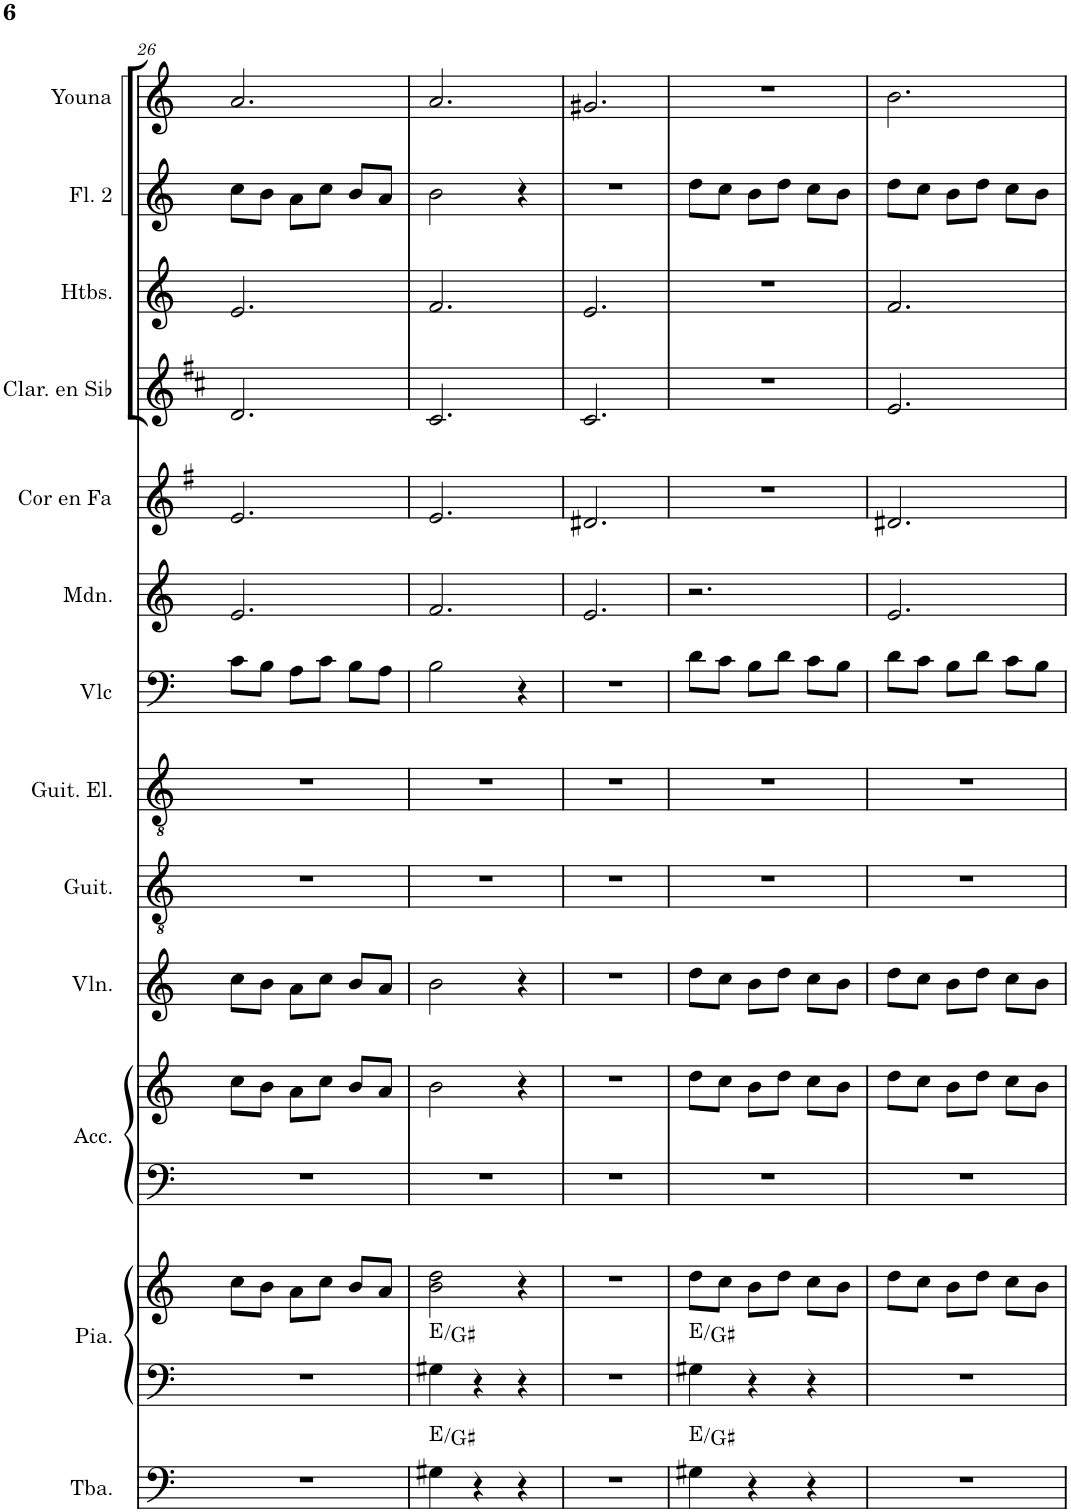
**kern	**harte	**kern	**kern	**harte	**kern	**kern	**kern	**kern	**kern	**kern	**kern	**kern	**kern	**kern	**kern	**kern
*part13	*part13	*part12	*part12	*part12	*part11	*part11	*part10	*part9	*part8	*part7	*part6	*part5	*part4	*part3	*part2	*part1
*staff15	*	*staff14	*staff13	*	*staff12	*staff11	*staff10	*staff9	*staff8	*staff7	*staff6	*staff5	*staff4	*staff3	*staff2	*staff1
*I"Tuba	*	*I"Piano	*	*	*I"Accordéon	*	*I"Violon	*I"Guitare acoustique	*I"Guitare électrique	*I"Violoncelle	*I"Mandoline	*I"Cor en Fa	*I"Clarinette en Sib	*I"Hautbois	*I"Flûte 2	*I"Flûte
*I'Tba.	*	*I'Pia.	*	*	*I'Acc.	*	*I'Vln.	*I'Guit.	*I'Guit. El.	*I'Vlc	*I'Mdn.	*I'Cor en Fa	*I'Clar. en Sib	*I'Htbs.	*I'Fl. 2	*
!!LO:PB:g=z
*clefF4	*	*clefF4	*clefG2	*	*clefF4	*clefG2	*clefG2	*clefGv2	*clefGv2	*clefF4	*clefG2	*clefG2	*clefG2	*clefG2	*clefG2	*clefG2
*	*	*	*	*	*	*	*	*	*	*	*	*Trd4c7	*Trd1c2	*	*	*
*k[]	*	*k[]	*k[]	*	*k[]	*k[]	*k[]	*k[]	*k[]	*k[]	*k[]	*k[f#]	*k[f#c#]	*k[]	*k[]	*k[]
*M3/4	*	*M3/4	*M3/4	*	*M3/4	*M3/4	*M3/4	*M3/4	*M3/4	*M3/4	*M3/4	*M3/4	*M3/4	*M3/4	*M3/4	*M3/4
=26	=26	=26	=26	=26	=26	=26	=26	=26	=26	=26	=26	=26	=26	=26	=26	=26
2.r	.	2.r	8cc\L	.	2.r	8cc\L	8cc\L	2.r	2.r	8c\L	2.e/	2.e/	2.d/	2.e/	8cc\L	2.a/
.	.	.	8b\J	.	.	8b\J	8b\J	.	.	8B\J	.	.	.	.	8b\J	.
.	.	.	8a\L	.	.	8a\L	8a\L	.	.	8A\L	.	.	.	.	8a\L	.
.	.	.	8cc\J	.	.	8cc\J	8cc\J	.	.	8c\J	.	.	.	.	8cc\J	.
.	.	.	8b/L	.	.	8b/L	8b/L	.	.	8B\L	.	.	.	.	8b/L	.
.	.	.	8a/J	.	.	8a/J	8a/J	.	.	8A\J	.	.	.	.	8a/J	.
=27	=27	=27	=27	=27	=27	=27	=27	=27	=27	=27	=27	=27	=27	=27	=27	=27
4G#X\	E:maj/3	4G#X\	2b\ 2dd\	E:maj/3	2.r	2b\	2b\	2.r	2.r	2B\	2.f/	2.e/	2.c#/	2.f/	2b\	2.a/
4r	.	4r	.	.	.	.	.	.	.	.	.	.	.	.	.	.
4r	.	4r	4r	.	.	4r	4r	.	.	4r	.	.	.	.	4r	.
=28	=28	=28	=28	=28	=28	=28	=28	=28	=28	=28	=28	=28	=28	=28	=28	=28
2.r	.	2.r	2.r	.	2.r	2.r	2.r	2.r	2.r	2.r	2.e/	2.d#X/	2.c#/	2.e/	2.r	2.g#X/
=29	=29	=29	=29	=29	=29	=29	=29	=29	=29	=29	=29	=29	=29	=29	=29	=29
4G#X\	E:maj/3	4G#X\	8dd\L	E:maj/3	2.r	8dd\L	8dd\L	2.r	2.r	8d\L	2.r	2.r	2.r	2.r	8dd\L	2.r
.	.	.	8cc\J	.	.	8cc\J	8cc\J	.	.	8c\J	.	.	.	.	8cc\J	.
4r	.	4r	8b\L	.	.	8b\L	8b\L	.	.	8B\L	.	.	.	.	8b\L	.
.	.	.	8dd\J	.	.	8dd\J	8dd\J	.	.	8d\J	.	.	.	.	8dd\J	.
4r	.	4r	8cc\L	.	.	8cc\L	8cc\L	.	.	8c\L	.	.	.	.	8cc\L	.
.	.	.	8b\J	.	.	8b\J	8b\J	.	.	8B\J	.	.	.	.	8b\J	.
=30	=30	=30	=30	=30	=30	=30	=30	=30	=30	=30	=30	=30	=30	=30	=30	=30
2.r	.	2.r	8dd\L	.	2.r	8dd\L	8dd\L	2.r	2.r	8d\L	2.e/	2.d#X/	2.e/	2.f/	8dd\L	2.b\
.	.	.	8cc\J	.	.	8cc\J	8cc\J	.	.	8c\J	.	.	.	.	8cc\J	.
.	.	.	8b\L	.	.	8b\L	8b\L	.	.	8B\L	.	.	.	.	8b\L	.
.	.	.	8dd\J	.	.	8dd\J	8dd\J	.	.	8d\J	.	.	.	.	8dd\J	.
.	.	.	8cc\L	.	.	8cc\L	8cc\L	.	.	8c\L	.	.	.	.	8cc\L	.
.	.	.	8b\J	.	.	8b\J	8b\J	.	.	8B\J	.	.	.	.	8b\J	.
=	=	=	=	=	=	=	=	=	=	=	=	=	=	=	=	=
*-	*-	*-	*-	*-	*-	*-	*-	*-	*-	*-	*-	*-	*-	*-	*-	*-
